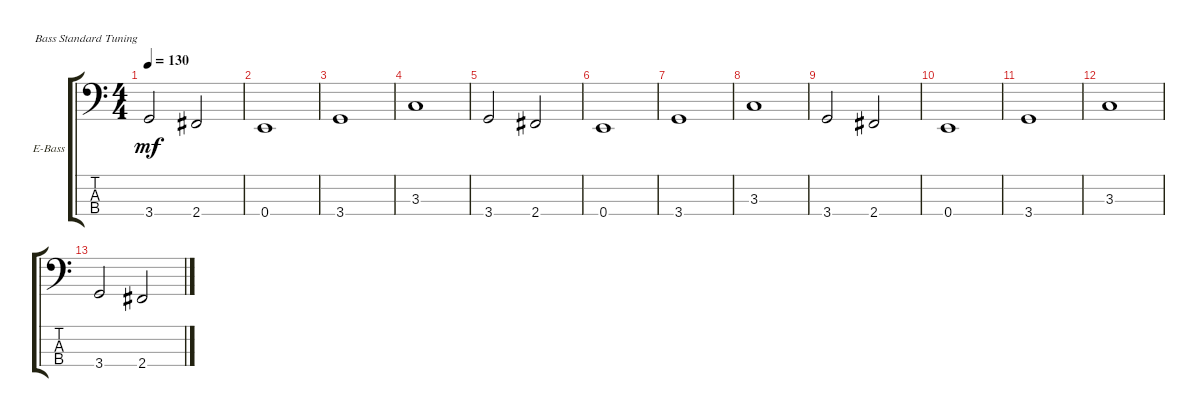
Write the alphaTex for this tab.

\defaultSystemsLayout 4
\bracketExtendMode groupsimilarinstruments
\firstSystemTrackNameOrientation horizontal
\otherSystemsTrackNameOrientation horizontal
\track ("Electric Bass" "E-Bass") {instrument electricbassfinger}
\staff {score tabs}
\tuning (G2 D2 A1 E1)
\ts (4 4)
\tempo 130
\clef f4
\ks c
3.4.2{dy mf} 2.4.2 |
0.4.1 |
3.4.1 |
3.3.1 |
3.4.2 2.4.2 |
0.4.1 |
3.4.1 |
3.3.1 |
3.4.2 2.4.2 |
0.4.1 |
3.4.1 |
3.3.1 |
3.4.2 2.4.2
